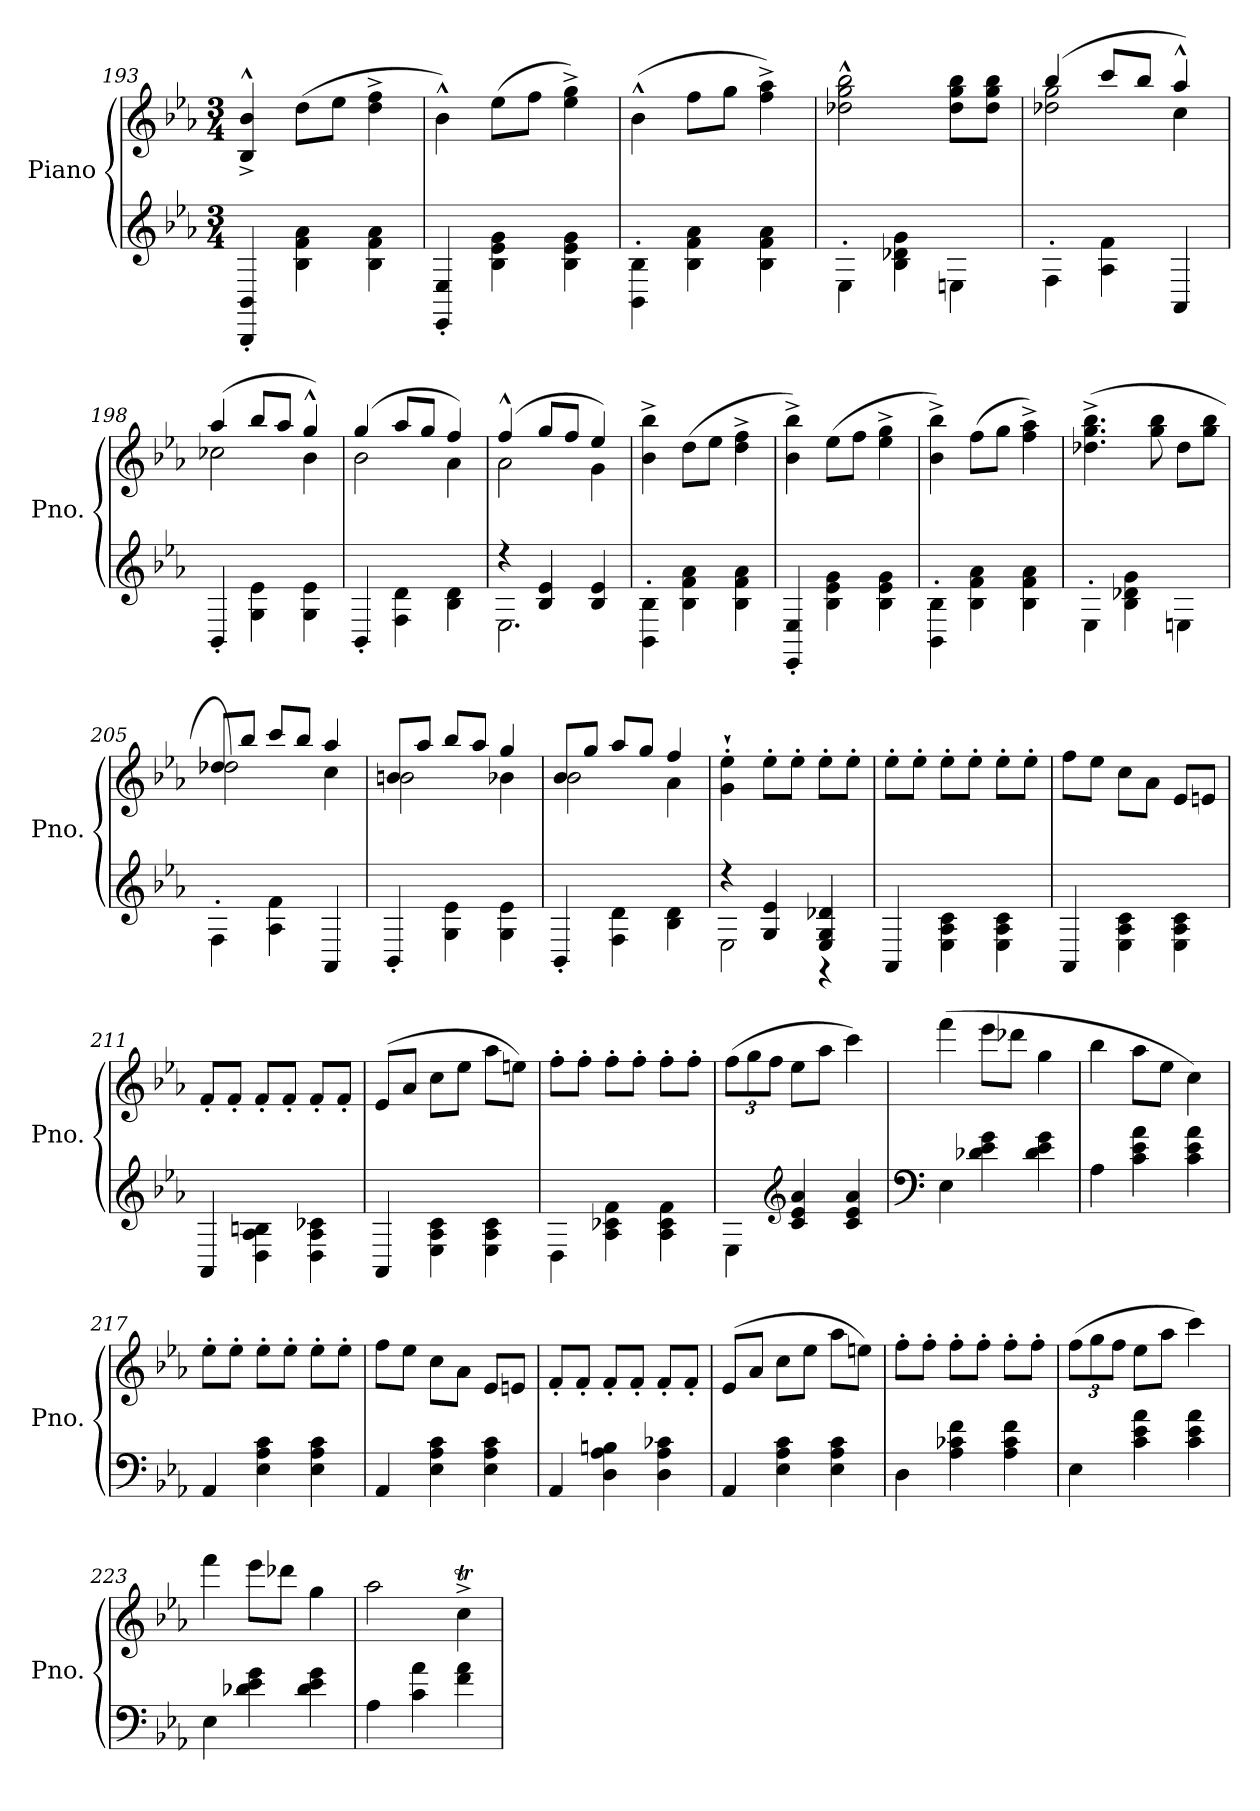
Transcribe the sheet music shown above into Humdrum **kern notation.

**kern	**kern	**dynam
*part1	*part1	*part1
*staff2	*staff1	*staff1/2
*I"Piano	*	*
*I'Pno.	*	*
*clefG2	*clefG2	*
*k[b-e-a-]	*k[b-e-a-]	*
*M3/4	*M3/4	*
=193	=193	=193
!	!	!LO:DY:b
!	!	!LO:DY:n=1:b
4BBB-/' 4BB-/'	4B-/^^^ 4b-/^^^	ff mf
4B-\ 4f\ 4a-\	(>8dd\L	.
.	8ee-\J	.
4B-\ 4f\ 4a-\	4dd\^ 4ff\^	.
=194	=194	=194
4EE-/' 4E-/'	4b-^^\)	.
4B-\ 4e-\ 4g\	(>8ee-\L	.
.	8ff\J	.
4B-\ 4e-\ 4g\	4ee-\^ 4gg\^)	.
=195	=195	=195
4BB-\' 4B-\'	(>4b-^^\	.
4B-\ 4f\ 4a-\	8ff\L	.
.	8gg\J	.
4B-\ 4f\ 4a-\	4ff\^ 4aa-\^)	.
=196	=196	=196
4E-'\	2dd-X\^^ 2gg\^^ 2bb-\^^	.
4B-\ 4d-X\ 4g\	.	.
4En\	8dd-\ 8gg\ 8bb-\L	.
.	8dd-\ 8gg\ 8bb-\J	.
=197	=197	=197
*	*^	*
4F'\	(>4bb-/	2dd-X\ 2gg\	.
4A-\ 4f\	8ccc/L	.	.
.	8bb-/J	.	.
4AA-/	4aa-^^/)	4cc\	.
=198	=198	=198	=198
4BB-'/	(>4aa-/	2cc-X\	.
4G\ 4e-\	8bb-/L	.	.
.	8aa-/J	.	.
4G\ 4e-\	4gg^^/)	4b-\	.
=199	=199	=199	=199
4BB-'/	(>4gg/	2b-\	.
4F\ 4d\	8aa-/L	.	.
.	8gg/J	.	.
4B-\ 4d\	4ff/)	4a-\	.
!!LO:LB:g=z	!!
=200	=200	=200	=200
*^	*	*	*
4r	2.E-\	(>4ff^^/	2a-\	.
4B-/ 4e-/	.	8gg/L	.	.
.	.	8ff/J	.	.
4B-/ 4e-/	.	4ee-/)	4g\	.
*v	*v	*	*	*
*	*v	*v	*
=201	=201	=201
4BB-\' 4B-\'	4b-\^ 4bb-\^	.
4B-\ 4f\ 4a-\	(>8dd\L	.
.	8ee-\J	.
4B-\ 4f\ 4a-\	4dd\^ 4ff\^	.
=202	=202	=202
4EE-/' 4E-/'	4b-\^ 4bb-\^)	.
4B-\ 4e-\ 4g\	(>8ee-\L	.
.	8ff\J	.
4B-\ 4e-\ 4g\	4ee-\^ 4gg\^	.
=203	=203	=203
4BB-\' 4B-\'	4b-\^ 4bb-\^)	.
4B-\ 4f\ 4a-\	(>8ff\L	.
.	8gg\J	.
4B-\ 4f\ 4a-\	4ff\^ 4aa-\^)	.
=204	=204	=204
4E-'\	(>4.dd-X\^ 4.gg\^ 4.bb-\^	.
4B-\ 4d-X\ 4g\	.	.
.	8gg\ 8bb-\	.
4En\	8dd-\L	.
.	8gg\ 8bb-\J	.
=205	=205	=205
*	*^	*
4F'\	8dd-X/L	2dd-\)	.
.	8bb-/J	.	.
4A-\ 4f\	8ccc/L	.	.
.	8bb-/J	.	.
4AA-/	4aa-/	4cc\	.
=206	=206	=206	=206
4BB-'/	8bn/L	2b\	.
.	8aa-/J	.	.
4G\ 4e-\	8bb-/L	.	.
.	8aa-/J	.	.
4G\ 4e-\	4gg/	4b-X\	.
!!LO:LB:g=z	!!
=207	=207	=207	=207
4BB-'/	8b-/L	2b-\	.
.	8gg/J	.	.
4F\ 4d\	8aa-/L	.	.
.	8gg/J	.	.
4B-\ 4d\	4ff/	4a-\	.
*	*v	*v	*
=208	=208	=208
*^	*	*
4r	2E-\	4g\'` 4ee-\'`	.
4G/ 4e-/	.	8ee-'\L	.
.	.	8ee-'\J	.
4E-/ 4G/ 4d-X/	4r	8ee-'\L	.
.	.	8ee-'\J	.
*v	*v	*	*
=209	=209	=209
4AA-/	8ee-'\L	.
.	8ee-'\J	.
4E-\ 4A-\ 4c\	8ee-'\L	.
.	8ee-'\J	.
4E-\ 4A-\ 4c\	8ee-'\L	.
.	8ee-'\J	.
=210	=210	=210
4AA-/	8ff\L	.
.	8ee-\J	.
4E-\ 4A-\ 4c\	8cc\L	.
.	8a-\J	.
4E-\ 4A-\ 4c\	8e-/L	.
.	8en/J	.
=211	=211	=211
4AA-/	8f'/L	.
.	8f'/J	.
4D\ 4A-\ 4Bn\	8f'/L	.
.	8f'/J	.
4D\ 4A-\ 4c-X\	8f'/L	.
.	8f'/J	.
=212	=212	=212
4AA-/	(>8e-/L	.
.	8a-/J	.
4E-\ 4A-\ 4c\	8cc\L	.
.	8ee-\J	.
4E-\ 4A-\ 4c\	8aa-\L	.
.	8een\J)	.
=213	=213	=213
4D\	8ff'\L	.
.	8ff'\J	.
4A-\ 4c-X\ 4f\	8ff'\L	.
.	8ff'\J	.
4A-\ 4c-\ 4f\	8ff'\L	.
.	8ff'\J	.
!!LO:LB:g=z
=214	=214	=214
*	*Xbrackettup	*
4E-\	(>12ff\L	.
.	12gg\	.
.	12ff\J	.
*clefG2	*	*
4c/ 4e-/ 4a-/	8ee-\L	.
.	8aa-\J	.
4c/ 4e-/ 4a-/	4ccc\)	.
=215	=215	=215
*clefF4	*	*
4E-\	(>4fff\	.
4d-X\ 4e-\ 4g\	8eee-\L	.
.	8ddd-X\J	.
4d-\ 4e-\ 4g\	4gg\	.
=216	=216	=216
4A-\	4bb-\	.
4c\ 4e-\ 4a-\	8aa-\L	.
.	8ee-\J	.
4c\ 4e-\ 4a-\	4cc\)	.
=217	=217	=217
4AA-/	8ee-'\L	.
.	8ee-'\J	.
4E-\ 4A-\ 4c\	8ee-'\L	.
.	8ee-'\J	.
4E-\ 4A-\ 4c\	8ee-'\L	.
.	8ee-'\J	.
=218	=218	=218
4AA-/	8ff\L	.
.	8ee-\J	.
4E-\ 4A-\ 4c\	8cc\L	.
.	8a-\J	.
4E-\ 4A-\ 4c\	8e-/L	.
.	8en/J	.
=219	=219	=219
4AA-/	8f'/L	.
.	8f'/J	.
4D\ 4A-\ 4Bn\	8f'/L	.
.	8f'/J	.
4D\ 4A-\ 4c-X\	8f'/L	.
.	8f'/J	.
=220	=220	=220
4AA-/	(>8e-/L	.
.	8a-/J	.
4E-\ 4A-\ 4c\	8cc\L	.
.	8ee-\J	.
4E-\ 4A-\ 4c\	8aa-\L	.
.	8een\J)	.
!!LO:PB:g=z
=221	=221	=221
4D\	8ff'\L	.
.	8ff'\J	.
4A-\ 4c-X\ 4f\	8ff'\L	.
.	8ff'\J	.
4A-\ 4c-\ 4f\	8ff'\L	.
.	8ff'\J	.
=222	=222	=222
4E-\	(>12ff\L	.
.	12gg\	.
.	12ff\J	.
4c\ 4e-\ 4a-\	8ee-\L	.
.	8aa-\J	.
4c\ 4e-\ 4a-\	4ccc\)	.
=223	=223	=223
4E-\	4fff\	.
4d-X\ 4e-\ 4g\	8eee-\L	.
.	8ddd-X\J	.
4d-\ 4e-\ 4g\	4gg\	.
=224	=224	=224
4A-\	2aa-\	.
4c\ 4a-\	.	.
*	*MM164	*
4f\ 4a-\	4ccT^\	.
=	=	=
*-	*-	*-
